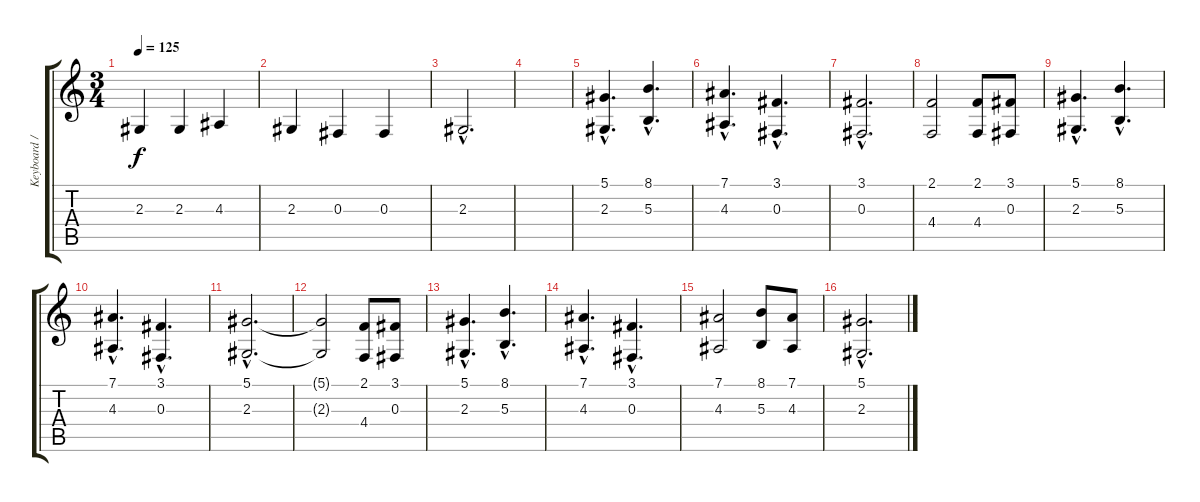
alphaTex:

\track ("Keyboard / Vocals" "Keyboard /") {instrument stringensemble1}
\staff {score tabs}
\tuning (Eb4 Bb3 Gb3 Db3 Ab2 Eb2) {hide}
\ts (3 4)
\tempo 125
\clef g2
\ks c
2.3.4{dy f} 2.3.4 4.3.4 |
2.3.4 0.3.4 0.3.4 |
2.3{hac}.2{d} |
|
(5.1{hac} 2.3{hac}).4{d} (8.1{hac} 5.3{hac}).4{d} |
(7.1{hac} 4.3{hac}).4{d} (3.1{hac} 0.3{hac}).4{d} |
(3.1{hac} 0.3{hac}).2{d} |
(2.1 4.4).2 (2.1 4.4).8 (3.1 0.3).8 |
(5.1{hac} 2.3{hac}).4{d} (8.1{hac} 5.3{hac}).4{d} |
(7.1{hac} 4.3{hac}).4{d} (3.1{hac} 0.3{hac}).4{d} |
(5.1{hac} 2.3{hac}).2{d} |
(5.1{t} 2.3{t}).2 (2.1 4.4).8 (3.1 0.3).8 |
(5.1{hac} 2.3{hac}).4{d} (8.1{hac} 5.3{hac}).4{d} |
(7.1{hac} 4.3{hac}).4{d} (3.1{hac} 0.3{hac}).4{d} |
(7.1 4.3).2 (8.1 5.3).8 (7.1 4.3).8 |
(5.1{hac} 2.3{hac}).2{d}
